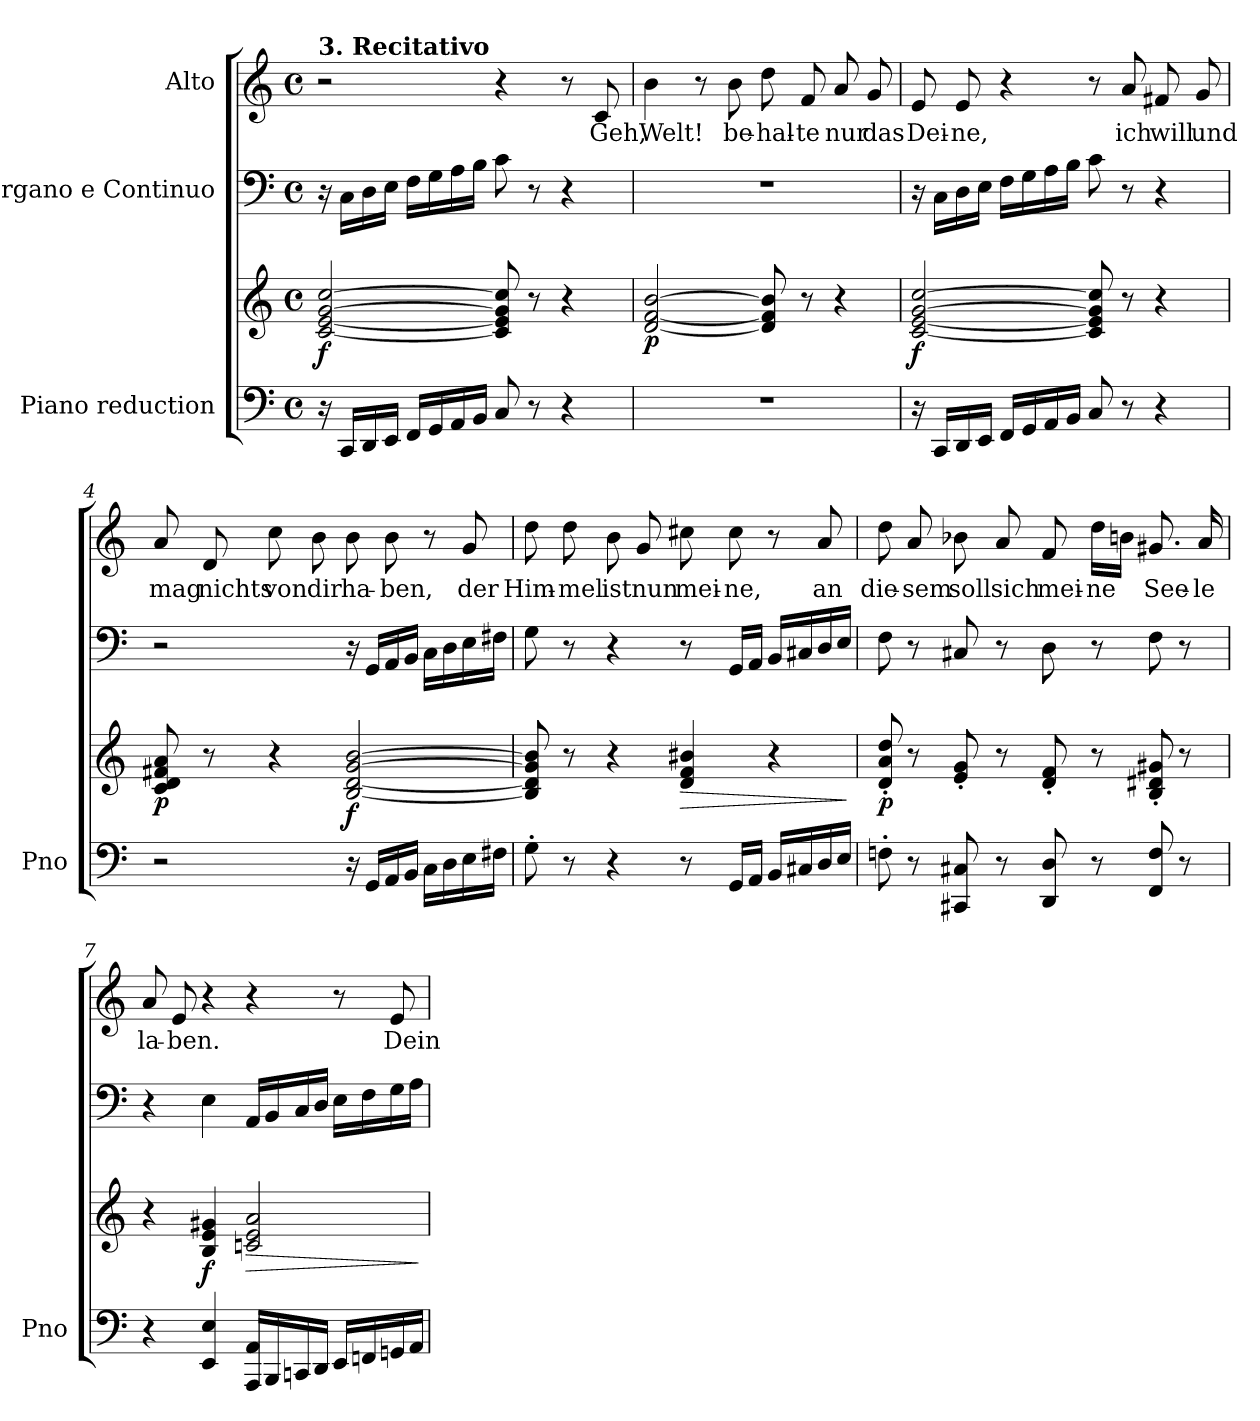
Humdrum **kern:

**kern	**kern	**dynam	**kern	**kern	**text
*part3	*part3	*part3	*part2	*part1	*part1
*staff4	*staff3	*staff3/4	*staff2	*staff1	*staff1
*I"Piano reduction	*	*	*I"Organo e Continuo	*I"Alto	*
*I'Pno	*	*	*	*	*
*stria5	*stria5	*	*	*	*
*clefF4	*clefG2	*	*clefF4	*clefG2	*
*k[]	*k[]	*	*k[]	*k[]	*
*M4/4	*M4/4	*	*M4/4	*M4/4	*
*met(c)	*met(c)	*	*met(c)	*met(c)	*
=1	=1	=1	=1	=1	=1
!	!	!	!	!LO:TX:a:B:t=3. Recitativo	!
!	!	!LO:DY:b	!	!	!
16r	[2c/ [2e/ [2g/ [2cc/	f	16r	2r	.
16CC/LL	.	.	16C\LL	.	.
16DD/	.	.	16D\	.	.
16EE/JJ	.	.	16E\JJ	.	.
16FF/LL	.	.	16F\LL	.	.
16GG/	.	.	16G\	.	.
16AA/	.	.	16A\	.	.
16BB/JJ	.	.	16B\JJ	.	.
8C/	8c/] 8e/] 8g/] 8cc/]	.	8c\	4r	.
8r	8r	.	8r	.	.
4r	4r	.	4r	8r	.
!	!	!	!	!	!LO:LY:b
.	.	.	.	8c/	Geh,
=2	=2	=2	=2	=2	=2
!	!	!LO:DY:b	!	!	!LO:LY:b
1r	[2d/ [2f/ [2b/	p	1r	4b\	Welt!
.	.	.	.	8r	.
!	!	!	!	!	!LO:LY:b
.	.	.	.	8b\	be-
!	!	!	!	!	!LO:LY:b
.	8d/] 8f/] 8b/]	.	.	8dd\	hal-
!	!	!	!	!	!LO:LY:b
.	8r	.	.	8f/	te
!	!	!	!	!	!LO:LY:b
.	4r	.	.	8a/	nur
!	!	!	!	!	!LO:LY:b
.	.	.	.	8g/	das
=3	=3	=3	=3	=3	=3
!	!	!LO:DY:b	!	!	!LO:LY:b
16r	[2c/ [2e/ [2g/ [2cc/	f	16r	8e/	Dei-
16CC/LL	.	.	16C\LL	.	.
!	!	!	!	!	!LO:LY:b
16DD/	.	.	16D\	8e/	ne,
16EE/JJ	.	.	16E\JJ	.	.
16FF/LL	.	.	16F\LL	4r	.
16GG/	.	.	16G\	.	.
16AA/	.	.	16A\	.	.
16BB/JJ	.	.	16B\JJ	.	.
8C/	8c/] 8e/] 8g/] 8cc/]	.	8c\	8r	.
!	!	!	!	!	!LO:LY:b
8r	8r	.	8r	8a/	ich
!	!	!	!	!	!LO:LY:b
4r	4r	.	4r	8f#X/	will
!	!	!	!	!	!LO:LY:b
.	.	.	.	8g/	und
=4	=4	=4	=4	=4	=4
!	!	!LO:DY:b	!	!	!LO:LY:b
2r	8c!/ 8d!/ 8f#X!/ 8a!/	p	2r	8a/	mag
!	!	!	!	!	!LO:LY:b
.	8r	.	.	8d/	nichts
!	!	!	!	!	!LO:LY:b
.	4r	.	.	8cc\	von
!	!	!	!	!	!LO:LY:b
.	.	.	.	8b\	dir
!	!	!LO:DY:b	!	!	!LO:LY:b
16r	[2B/ [2d/ [2g/ [2b/	f	16r	8b\	ha-
16GG/LL	.	.	16GG/LL	.	.
!	!	!	!	!	!LO:LY:b
16AA/	.	.	16AA/	8b\	ben,
16BB/JJ	.	.	16BB/JJ	.	.
16C\LL	.	.	16C\LL	8r	.
16D\	.	.	16D\	.	.
!	!	!	!	!	!LO:LY:b
16E\	.	.	16E\	8g/	der
16F#X\JJ	.	.	16F#X\JJ	.	.
!!LO:LB:g=z
=5	=5	=5	=5	=5	=5
!	!	!	!	!	!LO:LY:b
8G'\	8B/] 8d/] 8g/] 8b/]	.	8G\	8dd\	Him-
!	!	!	!	!	!LO:LY:b
8r	8r	.	8r	8dd\	mel
!	!	!	!	!	!LO:LY:b
4r	4r	.	4r	8b\	ist
!	!	!	!	!	!LO:LY:b
.	.	.	.	8g/	nun
!	!	!LO:HP:b	!	!	!LO:LY:b
8r	4d/ 4f/ 4b#X/	>	8r	8cc#X\	mei-
!	!	!	!	!	!LO:LY:b
16GG/LL	.	.	16GG/LL	8cc#\	ne,
16AA/JJ	.	.	16AA/JJ	.	.
16BB/LL	4r	.	16BB/LL	8r	.
16C#X/	.	.	16C#X/	.	.
!	!	!	!	!	!LO:LY:b
16D/	.	.	16D/	8a/	an
16E/JJ	.	.	16E/JJ	.	.
.	.	]	.	.	.
=6	=6	=6	=6	=6	=6
!	!	!LO:DY:b	!	!	!LO:LY:b
8Fn'\	8d/' 8a/' 8dd/'	p	8F\	8dd\	die-
!	!	!	!	!	!LO:LY:b
8r	8r	.	8r	8a/	sem
!	!	!	!	!	!LO:LY:b
8CC#X/ 8C#X/	8e/' 8g/'	.	8C#X/	8b-X\	soll
!	!	!	!	!	!LO:LY:b
8r	8r	.	8r	8a/	sich
!	!	!	!	!	!LO:LY:b
8DD/ 8D/	8d/' 8f/'	.	8D\	8f/	mei-
!	!	!	!	!	!LO:LY:b
8r	8r	.	8r	16dd\LL	ne
.	.	.	.	16bn\JJ	.
!	!	!	!	!	!LO:LY:b
8FF/ 8F/	8B/' 8d#X/' 8g#X/'	.	8F\	8.g#X/	See-
8r	8r	.	8r	.	.
!	!	!	!	!	!LO:LY:b
.	.	.	.	16a/	le
=7	=7	=7	=7	=7	=7
!	!	!	!	!	!LO:LY:b
4r	4r	.	4r	8a/	la-
!	!	!	!	!	!LO:LY:b
.	.	.	.	8e/	ben.
!	!	!LO:DY:b	!	!	!
4EE/ 4E/	4B/ 4e/ 4g#X/	f	4E\	4r	.
!	!	!LO:HP:b	!	!	!
16AAA/ 16AA/LL	2cn/ 2e/ 2a/	>	16AA/LL	4r	.
16BBB/	.	.	16BB/	.	.
16CCn/	.	.	16C/	.	.
16DD/JJ	.	.	16D/JJ	.	.
16EE/LL	.	.	16E\LL	8r	.
16FFn/	.	.	16F\	.	.
!	!	!	!	!	!LO:LY:b
16GGn/	.	.	16G\	8e/	Dein
16AA/JJ	.	.	16A\JJ	.	.
.	.	]	.	.	.
=	=	=	=	=	=
*-	*-	*-	*-	*-	*-
